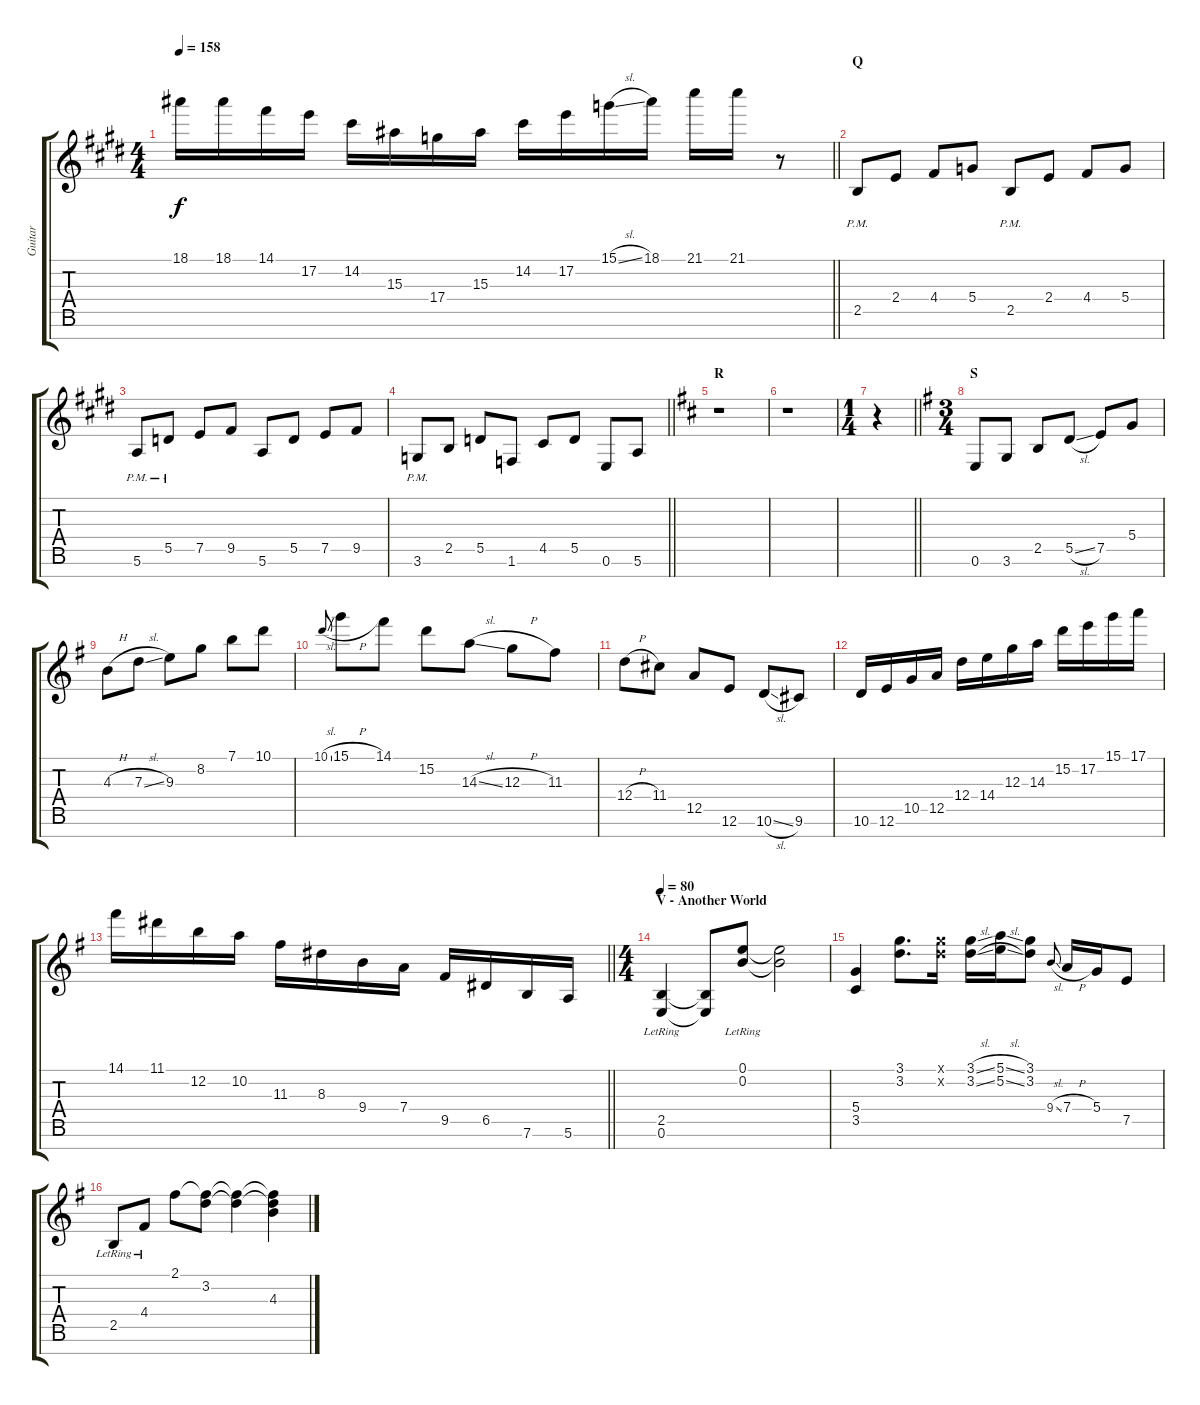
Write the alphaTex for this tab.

\track ("Guitar" "Guitar") {instrument acousticguitarsteel}
\staff {score tabs}
\tuning (E4 B3 G3 D3 A2 E2 B1) {hide}
\ts (4 4)
\tempo 158
\clef g2
\barLineRight lightlight
\ks c#minor
18.1.16{dy f} 18.1.16 14.1.16 17.2.16 14.2.16 15.3.16 17.4.16 15.3.16 14.2.16 17.2.16 15.1{sl}.16 18.1.16 21.1.16 21.1.16 r.8 |
\section ("" "Q")
2.5{pm}.8 2.4.8 4.4.8 5.4.8 2.5{pm}.8 2.4.8 4.4.8 5.4.8 |
5.6{pm}.8 5.5{pm}.8 7.5.8 9.5.8 5.6.8 5.5.8 7.5.8 9.5.8 |
\barLineRight lightlight
3.6{pm}.8 2.5.8 5.5.8 1.6.8 4.5.8 5.5.8 0.6.8 5.6.8 |
\section ("" "R")
\ks bminor
r.1{balance 8} |
r.1 |
\ts (1 4)
\barLineRight lightlight
r.4 |
\ts (3 4)
\section ("" "S")
\ks eminor
0.6.8 3.6.8 2.5.8 5.5{sl}.8 7.5.8 5.4.8 |
4.3{h}.8 7.3{sl}.8 9.3.8 8.2.8 7.1.8 10.1.8 |
10.1{sl}.8{gr onbeat} 15.1{h}.8 14.1.8 15.2.8 14.3{sl}.8 12.3{h}.8 11.3.8 |
12.4{h}.8 11.4.8 12.5.8 12.6.8 10.6{sl}.8 9.6.8 |
\ks g
10.6.16 12.6.16 10.5.16 12.5.16 12.4.16 14.4.16 12.3.16 14.3.16 15.2.16 17.2.16 15.1.16 17.1.16 |
\barLineRight lightlight
14.1.16 11.1.16 12.2.16 10.2.16 11.3.16 8.3.16 9.4.16 7.4.16 9.5.16 6.5.16 7.6.16 5.6.16 |
\ts (4 4)
\section ("" "V - Another World")
\tempo 74
\tempo 80
(2.5{lr} 0.6{lr}).4 (2.5{t} 0.6{t}).8 (0.1{lr} 0.2{lr}).8 (0.1{t} 0.2{t}).2 |
(5.4 3.5).4 (3.1 3.2).8{d} (3.1{x} 3.2{x}).16 (3.1{sl} 3.2{sl}).16 (5.1{sl} 5.2{sl}).16 (3.1 3.2).8 9.4{sl}.8{gr onbeat} 7.4{h}.16 5.4.16 7.5.8 |
2.5{lr}.8 4.4{lr}.8 2.1.8 (2.1{t} 3.2).8 (2.1{t} 3.2{t}).4 (2.1{t} 3.2{t} 4.3).4
